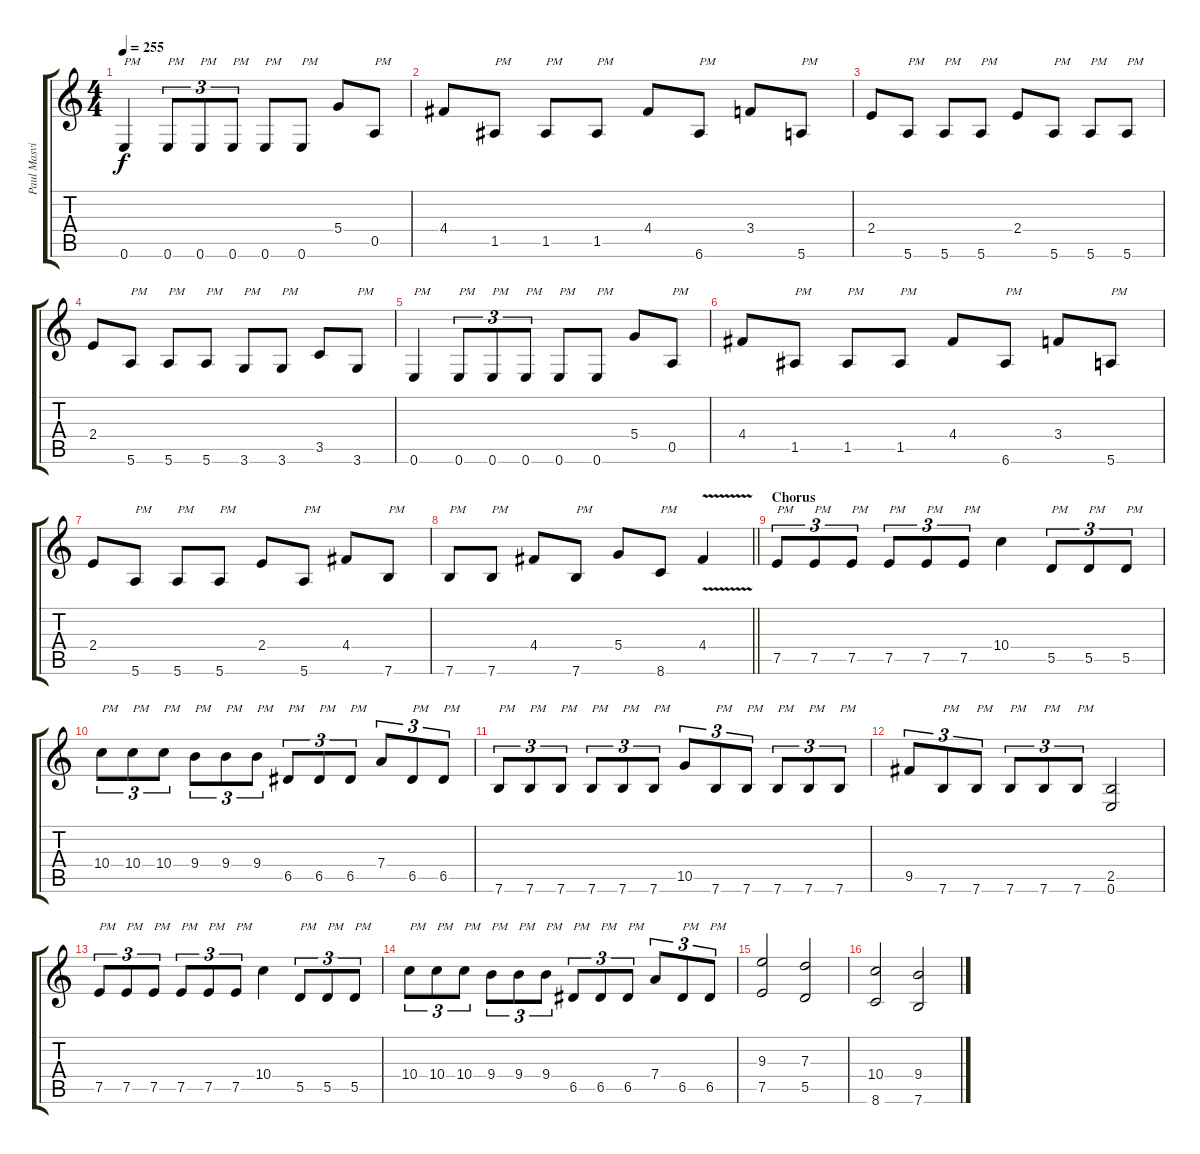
\track ("Paul Masvidal - Guitar" "Paul Masvi") {instrument distortionguitar}
\staff {score tabs}
\tuning (E4 B3 G3 D3 A2 E2) {hide}
\ts (4 4)
\tempo 255
\clef g2
\ks c
0.6.4{txt "PM" dy f} 0.6.8{tu (3 2) txt "PM"} 0.6.8{tu (3 2) txt "PM"} 0.6.8{tu (3 2) txt "PM"} 0.6.8{txt "PM"} 0.6.8{txt "PM"} 5.4.8 0.5.8{txt "PM"} |
4.4.8 1.5.8{txt "PM"} 1.5.8{txt "PM"} 1.5.8{txt "PM"} 4.4.8 6.6.8{txt "PM"} 3.4.8 5.6.8{txt "PM"} |
2.4.8 5.6.8{txt "PM"} 5.6.8{txt "PM"} 5.6.8{txt "PM"} 2.4.8 5.6.8{txt "PM"} 5.6.8{txt "PM"} 5.6.8{txt "PM"} |
2.4.8 5.6.8{txt "PM"} 5.6.8{txt "PM"} 5.6.8{txt "PM"} 3.6.8{txt "PM"} 3.6.8{txt "PM"} 3.5.8 3.6.8{txt "PM"} |
0.6.4{txt "PM"} 0.6.8{tu (3 2) txt "PM"} 0.6.8{tu (3 2) txt "PM"} 0.6.8{tu (3 2) txt "PM"} 0.6.8{txt "PM"} 0.6.8{txt "PM"} 5.4.8 0.5.8{txt "PM"} |
4.4.8 1.5.8{txt "PM"} 1.5.8{txt "PM"} 1.5.8{txt "PM"} 4.4.8 6.6.8{txt "PM"} 3.4.8 5.6.8{txt "PM"} |
2.4.8 5.6.8{txt "PM"} 5.6.8{txt "PM"} 5.6.8{txt "PM"} 2.4.8 5.6.8{txt "PM"} 4.4.8 7.6.8{txt "PM"} |
\barLineRight lightlight
7.6.8{txt "PM"} 7.6.8{txt "PM"} 4.4.8 7.6.8{txt "PM"} 5.4.8 8.6.8{txt "PM"} 4.4{v}.4 |
\section ("" "Chorus")
7.5.8{tu (3 2) txt "PM"} 7.5.8{tu (3 2) txt "PM"} 7.5.8{tu (3 2) txt "PM"} 7.5.8{tu (3 2) txt "PM"} 7.5.8{tu (3 2) txt "PM"} 7.5.8{tu (3 2) txt "PM"} 10.4.4 5.5.8{tu (3 2) txt "PM"} 5.5.8{tu (3 2) txt "PM"} 5.5.8{tu (3 2) txt "PM"} |
10.4.8{tu (3 2) txt "PM"} 10.4.8{tu (3 2) txt "PM"} 10.4.8{tu (3 2) txt "PM"} 9.4.8{tu (3 2) txt "PM"} 9.4.8{tu (3 2) txt "PM"} 9.4.8{tu (3 2) txt "PM"} 6.5.8{tu (3 2) txt "PM"} 6.5.8{tu (3 2) txt "PM"} 6.5.8{tu (3 2) txt "PM"} 7.4.8{tu (3 2)} 6.5.8{tu (3 2) txt "PM"} 6.5.8{tu (3 2) txt "PM"} |
7.6.8{tu (3 2) txt "PM"} 7.6.8{tu (3 2) txt "PM"} 7.6.8{tu (3 2) txt "PM"} 7.6.8{tu (3 2) txt "PM"} 7.6.8{tu (3 2) txt "PM"} 7.6.8{tu (3 2) txt "PM"} 10.5.8{tu (3 2)} 7.6.8{tu (3 2) txt "PM"} 7.6.8{tu (3 2) txt "PM"} 7.6.8{tu (3 2) txt "PM"} 7.6.8{tu (3 2) txt "PM"} 7.6.8{tu (3 2) txt "PM"} |
9.5.8{tu (3 2)} 7.6.8{tu (3 2) txt "PM"} 7.6.8{tu (3 2) txt "PM"} 7.6.8{tu (3 2) txt "PM"} 7.6.8{tu (3 2) txt "PM"} 7.6.8{tu (3 2) txt "PM"} (2.5 0.6).2 |
7.5.8{tu (3 2) txt "PM"} 7.5.8{tu (3 2) txt "PM"} 7.5.8{tu (3 2) txt "PM"} 7.5.8{tu (3 2) txt "PM"} 7.5.8{tu (3 2) txt "PM"} 7.5.8{tu (3 2) txt "PM"} 10.4.4 5.5.8{tu (3 2) txt "PM"} 5.5.8{tu (3 2) txt "PM"} 5.5.8{tu (3 2) txt "PM"} |
10.4.8{tu (3 2) txt "PM"} 10.4.8{tu (3 2) txt "PM"} 10.4.8{tu (3 2) txt "PM"} 9.4.8{tu (3 2) txt "PM"} 9.4.8{tu (3 2) txt "PM"} 9.4.8{tu (3 2) txt "PM"} 6.5.8{tu (3 2) txt "PM"} 6.5.8{tu (3 2) txt "PM"} 6.5.8{tu (3 2) txt "PM"} 7.4.8{tu (3 2)} 6.5.8{tu (3 2) txt "PM"} 6.5.8{tu (3 2) txt "PM"} |
(9.3 7.5).2 (7.3 5.5).2 |
(10.4 8.6).2 (9.4 7.6).2
